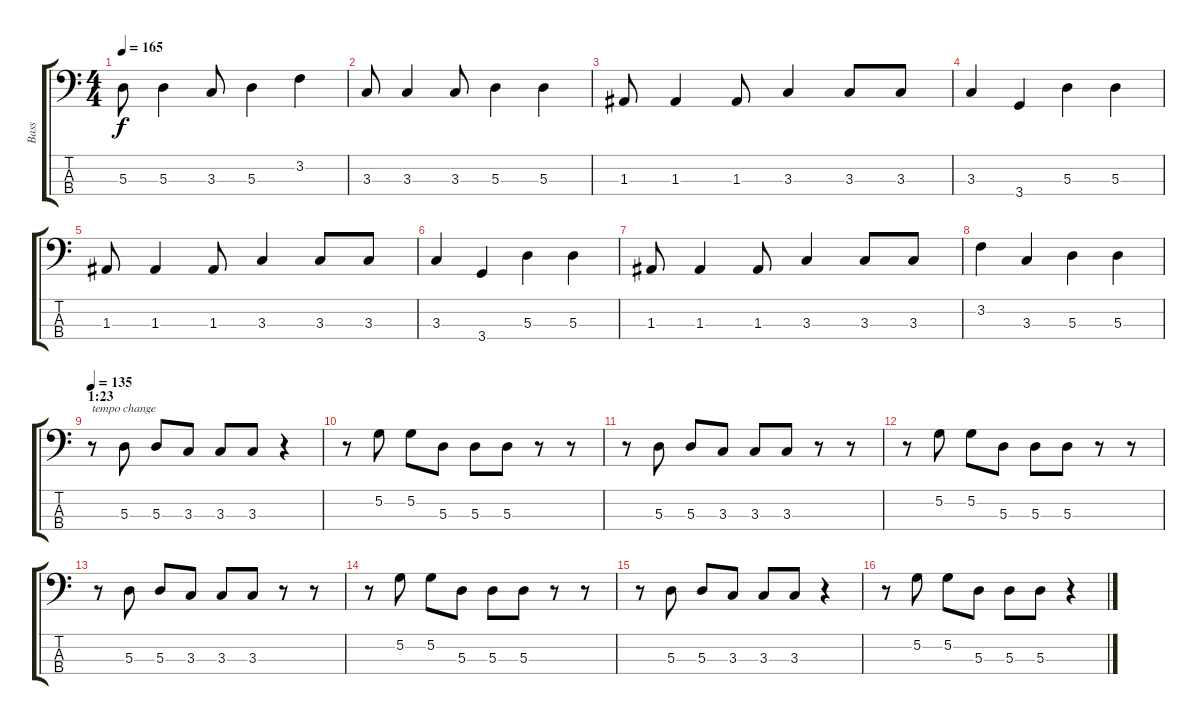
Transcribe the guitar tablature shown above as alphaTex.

\track ("Bass" "Bass") {instrument electricbasspick}
\staff {score tabs}
\tuning (G2 D2 A1 E1) {hide}
\ts (4 4)
\tempo 165
\clef f4
\ks c
5.3.8{dy f} 5.3.4 3.3.8 5.3.4 3.2.4 |
3.3.8 3.3.4 3.3.8 5.3.4 5.3.4 |
1.3.8 1.3.4 1.3.8 3.3.4 3.3.8 3.3.8 |
3.3.4 3.4.4 5.3.4 5.3.4 |
1.3.8 1.3.4 1.3.8 3.3.4 3.3.8 3.3.8 |
3.3.4 3.4.4 5.3.4 5.3.4 |
1.3.8 1.3.4 1.3.8 3.3.4 3.3.8 3.3.8 |
3.2.4 3.3.4 5.3.4 5.3.4 |
\section ("" "1:23")
\tempo 135
r.8{txt "tempo change"} 5.3.8 5.3.8 3.3.8 3.3.8 3.3.8 r.4 |
r.8 5.2.8 5.2.8 5.3.8 5.3.8 5.3.8 r.8 r.8 |
r.8 5.3.8 5.3.8 3.3.8 3.3.8 3.3.8 r.8 r.8 |
r.8 5.2.8 5.2.8 5.3.8 5.3.8 5.3.8 r.8 r.8 |
r.8 5.3.8 5.3.8 3.3.8 3.3.8 3.3.8 r.8 r.8 |
r.8 5.2.8 5.2.8 5.3.8 5.3.8 5.3.8 r.8 r.8 |
r.8 5.3.8 5.3.8 3.3.8 3.3.8 3.3.8 r.4 |
r.8 5.2.8 5.2.8 5.3.8 5.3.8 5.3.8 r.4
